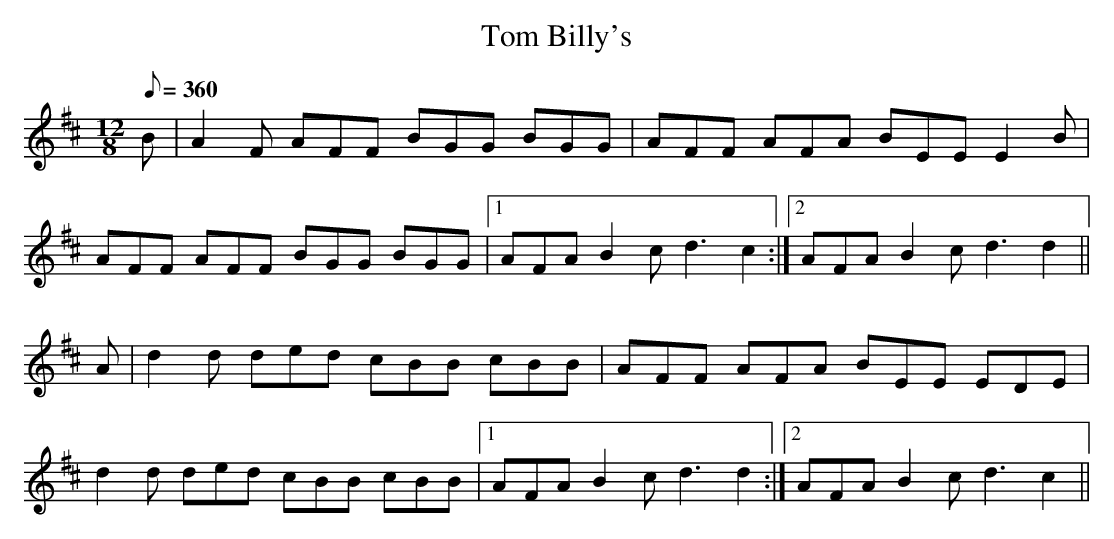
X:1
T: Tom Billy's
L: 1/8
M: 12/8
Q: 360
K: D
B|A2F AFF BGG BGG|AFF AFA BEE E2B|
AFF AFF BGG BGG|1 AFA B2c d3 c2 :|2\
AFA B2c d3 d2||
A|d2d ded cBB cBB|AFF AFA BEE EDE|
d2d ded cBB cBB|1 AFA B2c d3 d2 :|2\
AFA B2 c d3 c2||
